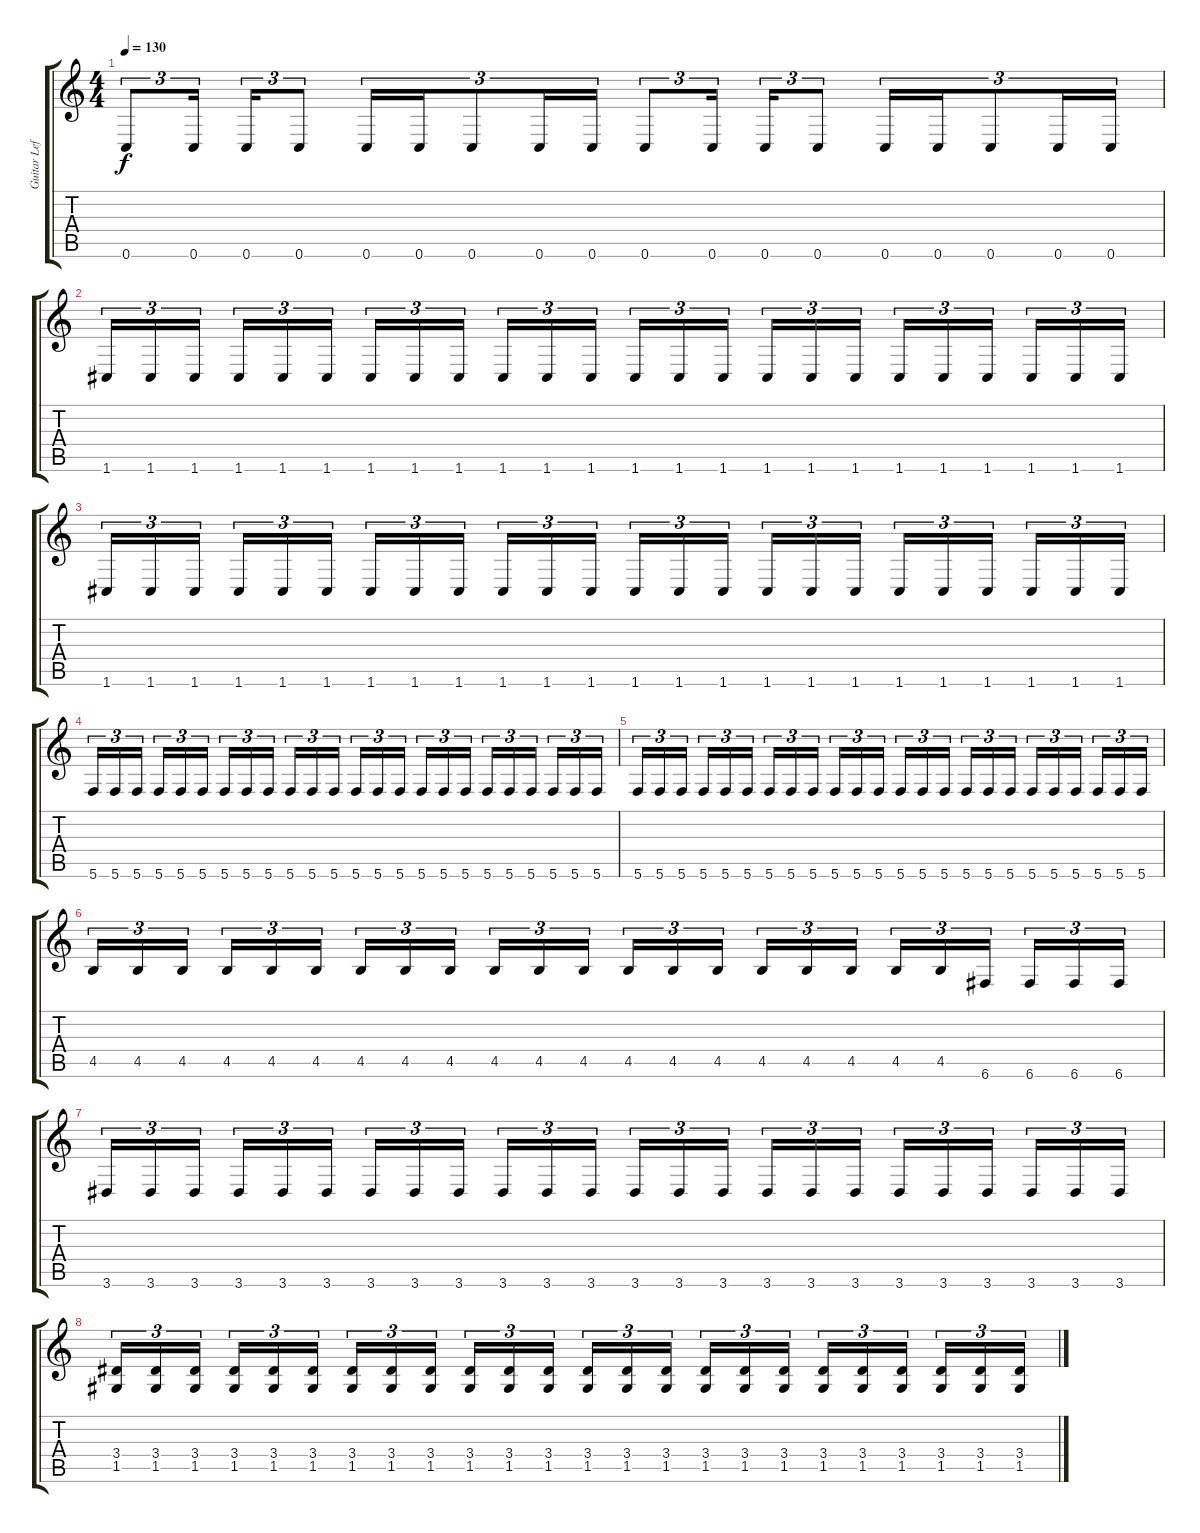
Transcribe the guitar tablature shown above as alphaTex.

\track ("Guitar Left - Jari Mäenpää " "Guitar Lef") {instrument distortionguitar}
\staff {score tabs}
\tuning (D4 A3 F3 C3 G2 C2) {hide}
\ts (4 4)
\tempo 130
\clef g2
\ks c
0.6.8{tu (3 2) dy f} 0.6.16{tu (3 2) beam splitsecondary} 0.6.16{tu (3 2)} 0.6.8{tu (3 2)} 0.6.16{tu (3 2)} 0.6.16{tu (3 2)} 0.6.8{tu (3 2)} 0.6.16{tu (3 2)} 0.6.16{tu (3 2)} 0.6.8{tu (3 2)} 0.6.16{tu (3 2) beam splitsecondary} 0.6.16{tu (3 2)} 0.6.8{tu (3 2)} 0.6.16{tu (3 2)} 0.6.16{tu (3 2)} 0.6.8{tu (3 2)} 0.6.16{tu (3 2)} 0.6.16{tu (3 2)} |
1.6.16{tu (3 2)} 1.6.16{tu (3 2)} 1.6.16{tu (3 2) beam splitsecondary} 1.6.16{tu (3 2)} 1.6.16{tu (3 2)} 1.6.16{tu (3 2)} 1.6.16{tu (3 2)} 1.6.16{tu (3 2)} 1.6.16{tu (3 2) beam splitsecondary} 1.6.16{tu (3 2)} 1.6.16{tu (3 2)} 1.6.16{tu (3 2)} 1.6.16{tu (3 2)} 1.6.16{tu (3 2)} 1.6.16{tu (3 2) beam splitsecondary} 1.6.16{tu (3 2)} 1.6.16{tu (3 2)} 1.6.16{tu (3 2)} 1.6.16{tu (3 2)} 1.6.16{tu (3 2)} 1.6.16{tu (3 2) beam splitsecondary} 1.6.16{tu (3 2)} 1.6.16{tu (3 2)} 1.6.16{tu (3 2)} |
1.6.16{tu (3 2)} 1.6.16{tu (3 2)} 1.6.16{tu (3 2) beam splitsecondary} 1.6.16{tu (3 2)} 1.6.16{tu (3 2)} 1.6.16{tu (3 2)} 1.6.16{tu (3 2)} 1.6.16{tu (3 2)} 1.6.16{tu (3 2) beam splitsecondary} 1.6.16{tu (3 2)} 1.6.16{tu (3 2)} 1.6.16{tu (3 2)} 1.6.16{tu (3 2)} 1.6.16{tu (3 2)} 1.6.16{tu (3 2) beam splitsecondary} 1.6.16{tu (3 2)} 1.6.16{tu (3 2)} 1.6.16{tu (3 2)} 1.6.16{tu (3 2)} 1.6.16{tu (3 2)} 1.6.16{tu (3 2) beam splitsecondary} 1.6.16{tu (3 2)} 1.6.16{tu (3 2)} 1.6.16{tu (3 2)} |
5.6.16{tu (3 2)} 5.6.16{tu (3 2)} 5.6.16{tu (3 2) beam splitsecondary} 5.6.16{tu (3 2)} 5.6.16{tu (3 2)} 5.6.16{tu (3 2)} 5.6.16{tu (3 2)} 5.6.16{tu (3 2)} 5.6.16{tu (3 2) beam splitsecondary} 5.6.16{tu (3 2)} 5.6.16{tu (3 2)} 5.6.16{tu (3 2)} 5.6.16{tu (3 2)} 5.6.16{tu (3 2)} 5.6.16{tu (3 2) beam splitsecondary} 5.6.16{tu (3 2)} 5.6.16{tu (3 2)} 5.6.16{tu (3 2)} 5.6.16{tu (3 2)} 5.6.16{tu (3 2)} 5.6.16{tu (3 2) beam splitsecondary} 5.6.16{tu (3 2)} 5.6.16{tu (3 2)} 5.6.16{tu (3 2)} |
5.6.16{tu (3 2)} 5.6.16{tu (3 2)} 5.6.16{tu (3 2) beam splitsecondary} 5.6.16{tu (3 2)} 5.6.16{tu (3 2)} 5.6.16{tu (3 2)} 5.6.16{tu (3 2)} 5.6.16{tu (3 2)} 5.6.16{tu (3 2) beam splitsecondary} 5.6.16{tu (3 2)} 5.6.16{tu (3 2)} 5.6.16{tu (3 2)} 5.6.16{tu (3 2)} 5.6.16{tu (3 2)} 5.6.16{tu (3 2) beam splitsecondary} 5.6.16{tu (3 2)} 5.6.16{tu (3 2)} 5.6.16{tu (3 2)} 5.6.16{tu (3 2)} 5.6.16{tu (3 2)} 5.6.16{tu (3 2) beam splitsecondary} 5.6.16{tu (3 2)} 5.6.16{tu (3 2)} 5.6.16{tu (3 2)} |
4.5.16{tu (3 2)} 4.5.16{tu (3 2)} 4.5.16{tu (3 2) beam splitsecondary} 4.5.16{tu (3 2)} 4.5.16{tu (3 2)} 4.5.16{tu (3 2)} 4.5.16{tu (3 2)} 4.5.16{tu (3 2)} 4.5.16{tu (3 2) beam splitsecondary} 4.5.16{tu (3 2)} 4.5.16{tu (3 2)} 4.5.16{tu (3 2)} 4.5.16{tu (3 2)} 4.5.16{tu (3 2)} 4.5.16{tu (3 2) beam splitsecondary} 4.5.16{tu (3 2)} 4.5.16{tu (3 2)} 4.5.16{tu (3 2)} 4.5.16{tu (3 2)} 4.5.16{tu (3 2)} 6.6.16{tu (3 2) beam splitsecondary} 6.6.16{tu (3 2)} 6.6.16{tu (3 2)} 6.6.16{tu (3 2)} |
3.6.16{tu (3 2)} 3.6.16{tu (3 2)} 3.6.16{tu (3 2) beam splitsecondary} 3.6.16{tu (3 2)} 3.6.16{tu (3 2)} 3.6.16{tu (3 2)} 3.6.16{tu (3 2)} 3.6.16{tu (3 2)} 3.6.16{tu (3 2) beam splitsecondary} 3.6.16{tu (3 2)} 3.6.16{tu (3 2)} 3.6.16{tu (3 2)} 3.6.16{tu (3 2)} 3.6.16{tu (3 2)} 3.6.16{tu (3 2) beam splitsecondary} 3.6.16{tu (3 2)} 3.6.16{tu (3 2)} 3.6.16{tu (3 2)} 3.6.16{tu (3 2)} 3.6.16{tu (3 2)} 3.6.16{tu (3 2) beam splitsecondary} 3.6.16{tu (3 2)} 3.6.16{tu (3 2)} 3.6.16{tu (3 2)} |
(3.4 1.5).16{tu (3 2)} (3.4 1.5).16{tu (3 2)} (3.4 1.5).16{tu (3 2) beam splitsecondary} (3.4 1.5).16{tu (3 2)} (3.4 1.5).16{tu (3 2)} (3.4 1.5).16{tu (3 2)} (3.4 1.5).16{tu (3 2)} (3.4 1.5).16{tu (3 2)} (3.4 1.5).16{tu (3 2) beam splitsecondary} (3.4 1.5).16{tu (3 2)} (3.4 1.5).16{tu (3 2)} (3.4 1.5).16{tu (3 2)} (3.4 1.5).16{tu (3 2)} (3.4 1.5).16{tu (3 2)} (3.4 1.5).16{tu (3 2) beam splitsecondary} (3.4 1.5).16{tu (3 2)} (3.4 1.5).16{tu (3 2)} (3.4 1.5).16{tu (3 2)} (3.4 1.5).16{tu (3 2)} (3.4 1.5).16{tu (3 2)} (3.4 1.5).16{tu (3 2) beam splitsecondary} (3.4 1.5).16{tu (3 2)} (3.4 1.5).16{tu (3 2)} (3.4 1.5).16{tu (3 2)}
